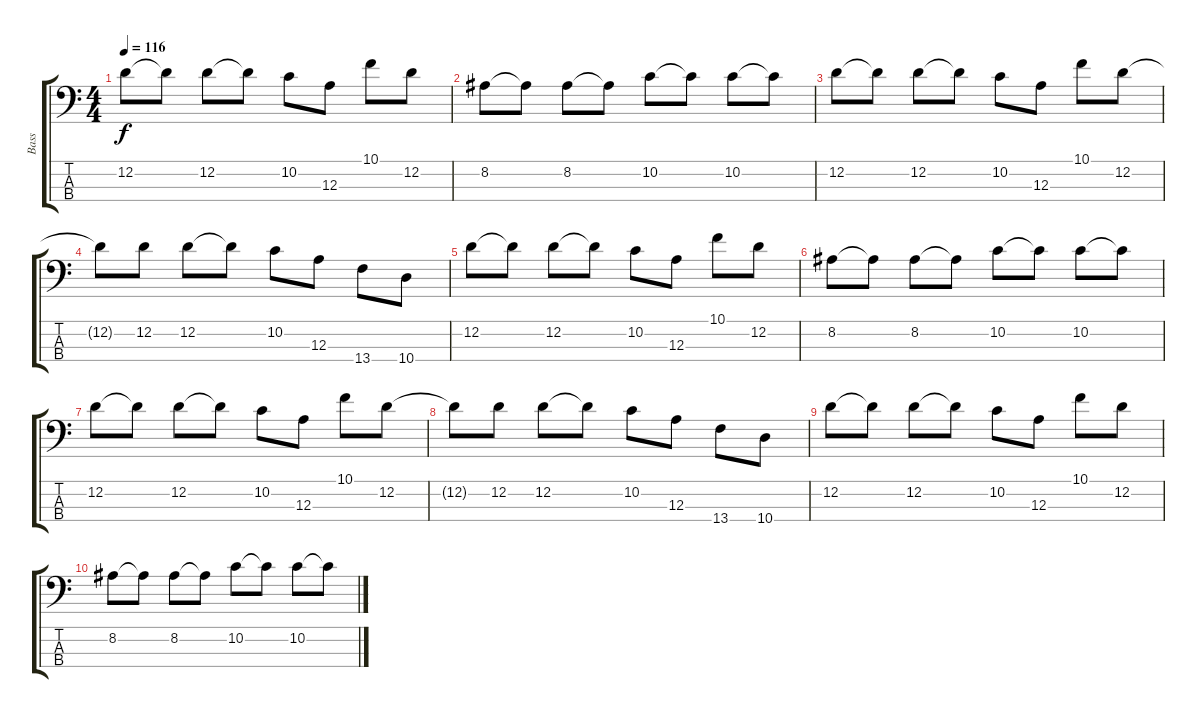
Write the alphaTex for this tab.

\track ("Bass" "Bass") {instrument electricbassfinger}
\staff {score tabs}
\tuning (G2 D2 A1 E1) {hide}
\ts (4 4)
\tempo 116
\clef f4
\ks c
12.2.8{dy f} 12.2{t}.8 12.2.8 12.2{t}.8 10.2.8 12.3.8 10.1.8 12.2.8 |
8.2.8 8.2{t}.8 8.2.8 8.2{t}.8 10.2.8 10.2{t}.8 10.2.8 10.2{t}.8 |
12.2.8 12.2{t}.8 12.2.8 12.2{t}.8 10.2.8 12.3.8 10.1.8 12.2.8 |
12.2{t}.8 12.2.8 12.2.8 12.2{t}.8 10.2.8 12.3.8 13.4.8 10.4.8 |
12.2.8 12.2{t}.8 12.2.8 12.2{t}.8 10.2.8 12.3.8 10.1.8 12.2.8 |
8.2.8 8.2{t}.8 8.2.8 8.2{t}.8 10.2.8 10.2{t}.8 10.2.8 10.2{t}.8 |
12.2.8 12.2{t}.8 12.2.8 12.2{t}.8 10.2.8 12.3.8 10.1.8 12.2.8 |
12.2{t}.8 12.2.8 12.2.8 12.2{t}.8 10.2.8 12.3.8 13.4.8 10.4.8 |
12.2.8 12.2{t}.8 12.2.8 12.2{t}.8 10.2.8 12.3.8 10.1.8 12.2.8 |
8.2.8 8.2{t}.8 8.2.8 8.2{t}.8 10.2.8 10.2{t}.8 10.2.8 10.2{t}.8
